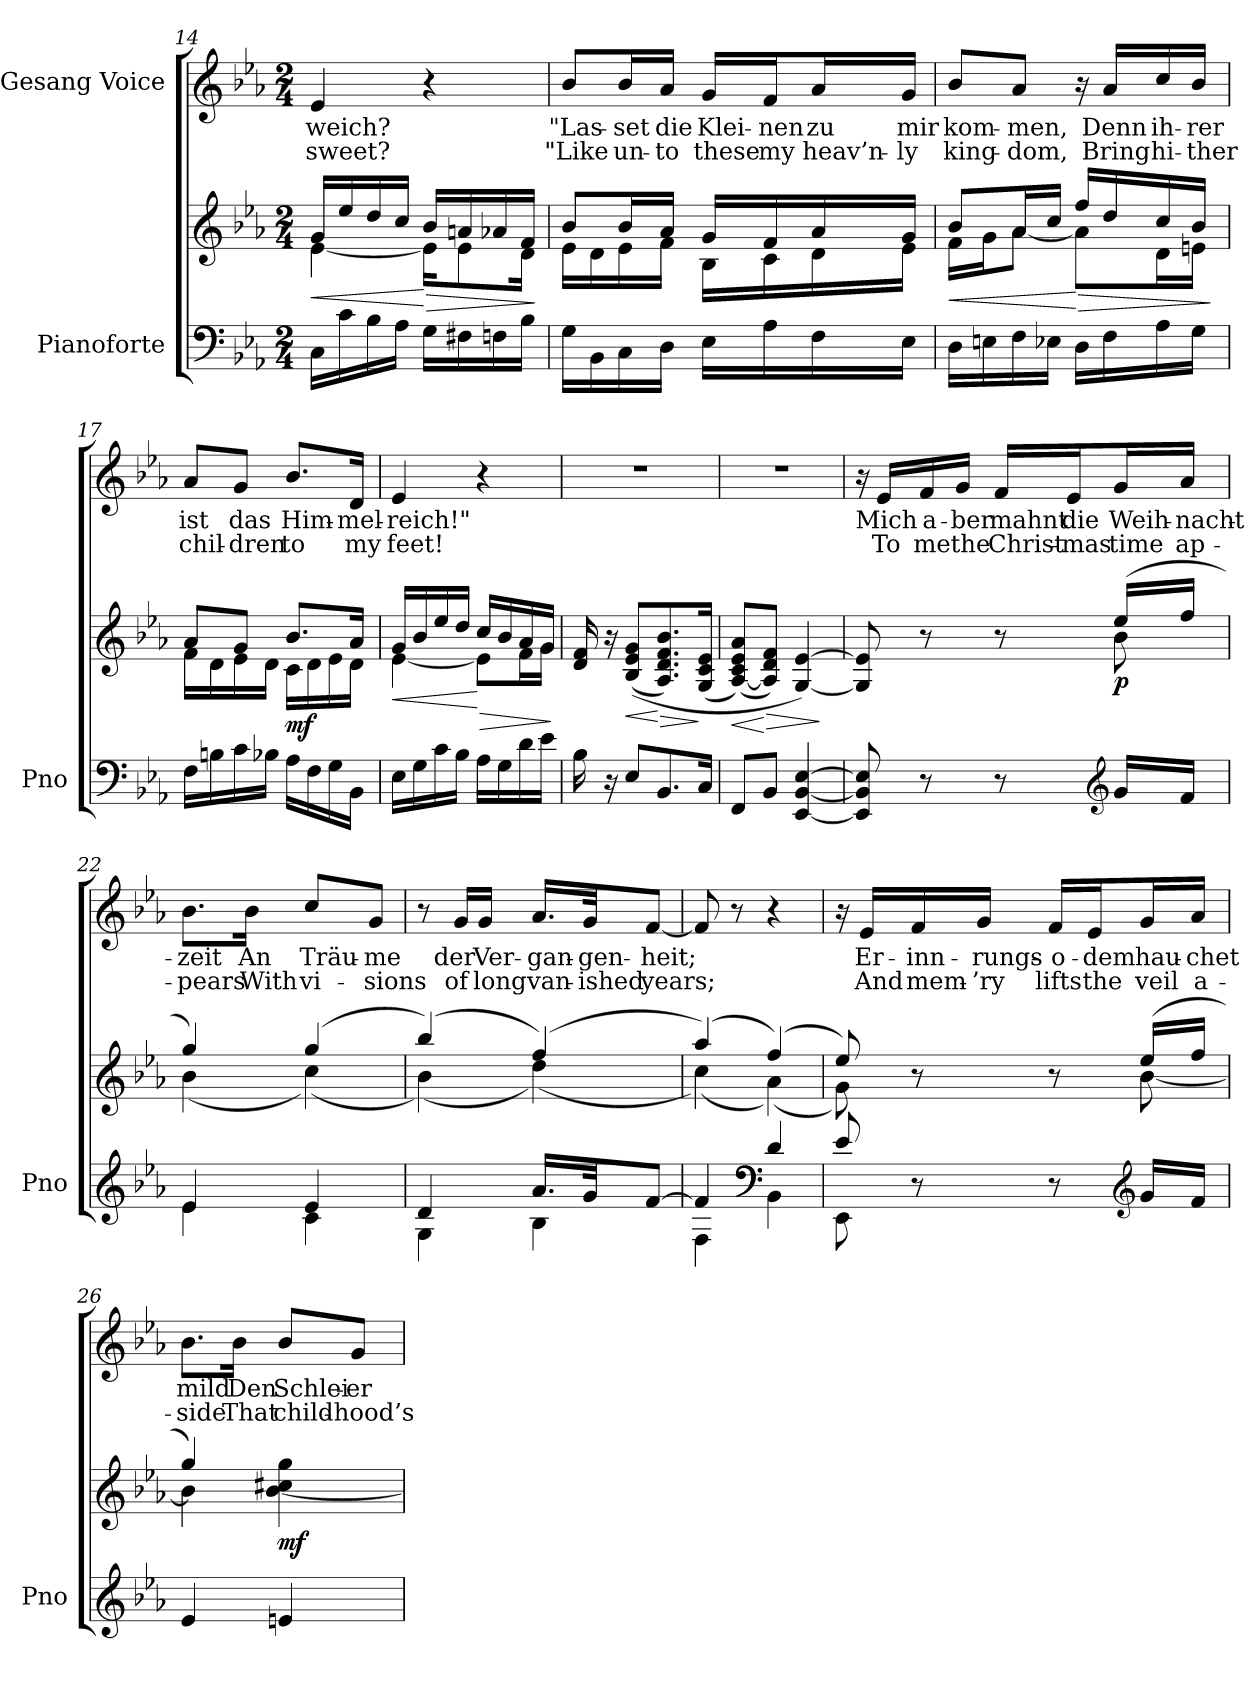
**kern	**kern	**dynam	**kern	**text	**text
*part2	*part2	*part2	*part1	*part1	*part1
*staff3	*staff2	*staff2/3	*staff1	*staff1	*staff1
*I"Pianoforte	*	*	*I"Gesang Voice	*	*
*I'Pno	*	*	*	*	*
*clefF4	*clefG2	*	*clefG2	*	*
*k[b-e-a-]	*k[b-e-a-]	*	*k[b-e-a-]	*	*
*M2/4	*M2/4	*	*M2/4	*	*
=14	=14	=14	=14	=14	=14
!	!	!LO:HP:b	!	!	!
*	*^	*	*	*	*
16C\LL	16g/LL	[4e-\	<	4e-/	weich?	sweet?
16c\	16ee-/	.	.	.	.	.
16B-\	16dd/	.	.	.	.	.
16A-\JJ	16cc/JJ	.	.	.	.	.
!	!	!	!LO:HP:n=1:b	!	!	!
16G\LL	16b-/LL	16e-\KL]	[ >	4r	.	.
16F#X\	16an/	8e-\	.	.	.	.
16Fn\	16a-X/	.	.	.	.	.
16B-\JJ	16f/JJ	16d\Jk	.	.	.	.
*	*v	*v	*	*	*	*
.	.	]	.	.	.
=15	=15	=15	=15	=15	=15
*	*^	*	*	*	*
16G\LL	8b-/L	16e-\LL	.	8b-/L	"Las-	"Like
16BB-\	.	16d\	.	.	.	.
16C\	16b-/L	16e-\	.	16b-/L	-set	un-
16D\JJ	16a-/JJ	16f\JJ	.	16a-/JJ	die	-to
16E-\LL	16g/LL	16B-\LL	.	16g/LL	Klei-	these
16A-\	16f/	16c\	.	16f/J	-nen	my
16F\	16a-/	16d\	.	16a-/L	zu	heav’n-
16E-\JJ	16g/JJ	16e-\JJ	.	16g/JJ	mir	-ly
=16	=16	=16	=16	=16	=16	=16
!	!	!	!LO:HP:b	!	!	!
16D\LL	8b-/L	16f\LL	<	8b-/L	kom-	king-
16En\	.	16g\J	.	.	.	.
16F\	16a-/L	[8a-\J	.	8a-/J	-men,	-dom,
16E-X\JJ	16cc/JJ	.	.	.	.	.
!	!	!	!LO:HP:n=1:b	!	!	!
16D\LL	16ff/LL	8a-\L]	[ >	16r	.	.
16F\	16dd/	.	.	16a-/LL	Denn	Bring
16A-\	16cc/	16d\L	.	16cc/	ih-	hi-
16G\JJ	16b-/JJ	16en\JJ	.	16b-/JJ	-rer	-ther
*	*v	*v	*	*	*	*
.	.	]	.	.	.
=17	=17	=17	=17	=17	=17
*	*^	*	*	*	*
16F\LL	8a-/L	16f\LL	.	8a-/L	ist	chil-
16Bn\	.	16d\	.	.	.	.
16c\	8g/J	16e-\	.	8g/J	das	-dren
16B-X\JJ	.	16d\JJ	.	.	.	.
!	!	!	!LO:DY:b	!	!	!
16A-\LL	8.b-/L	16c\LL	mf	8.b-/L	Him-	to
16F\	.	16d\	.	.	.	.
16G\	.	16e-\	.	.	.	.
16BB-\JJ	16a-/Jk	16d\JJ	.	16d/Jk	-mel-	my
=18	=18	=18	=18	=18	=18	=18
!	!	!	!LO:HP:b	!	!	!
16E-\LL	16g/LL	[4e-\	<	4e-/	-reich!"	feet!
16G\	16b-/	.	.	.	.	.
16c\	16ee-/	.	.	.	.	.
16B-\JJ	16dd/JJ	.	.	.	.	.
!	!	!	!LO:HP:n=1:b	!	!	!
16A-\LL	16cc/LL	8e-\L]	[ >	4r	.	.
16G\	16b-/	.	.	.	.	.
16d\	16a-/	16f\L	.	.	.	.
16e-\JJ	16g/JJ	16g\JJ	.	.	.	.
*	*v	*v	*	*	*	*
.	.	]	.	.	.
=19	=19	=19	=19	=19	=19
16B-\	16d/ 16f/	.	2r	.	.
16r	16r	.	.	.	.
!	!	!LO:HP:b	!	!	!
8E-/L	(>(8B-/ 8e-/ 8g/L	<	.	.	.
!	!	!LO:HP:n=1:b	!	!	!
8.BB-/	8.A-/ 8.d/ 8.f/ 8.b-/)	[ >	.	.	.
16C/Jk	(>16G/ 16c/ 16e-/Jk	]	.	.	.
=20	=20	=20	=20	=20	=20
!	!	!LO:HP:b	!	!	!
8FF/L	([8A-/ 8c/ 8e-/ 8a-/L)	<	2r	.	.
!	!	!LO:HP:n=1:b	!	!	!
8BB-/J	8A-/] 8d/ 8f/J)	[ >	.	.	.
[4EE-/ [4BB-/ [4E-/	[4G/ [4e-/)	.	.	.	.
.	.	]	.	.	.
=21	=21	=21	=21	=21	=21
*	*^	*	*	*	*
8EE-/] 8BB-/] 8E-/]	8G/] 8e-/]	4ryy	.	16r	.	.
.	.	.	.	16e-/LL	Mich	To
8r	8r	.	.	16f/	a-	me
.	.	.	.	16g/JJ	-ber	the
8r	8r	8ryy	.	16f/LL	mahnt	Christ-
.	.	.	.	16e-/J	die	-mas
*clefG2	*	*	*	*	*	*
!	!	!	!LO:DY:b	!	!	!
16g/LL	(16ee-/LL	8b-\	p	16g/L	Weih-	time
16f/JJ	16ff/JJ	.	.	16a-/JJ	-nacht-	ap-
=22	=22	=22	=22	=22	=22	=22
*^	*	*	*	*	*	*
4e-/	4e-\	4gg/)	(4b-\	.	8.b-\L	-zeit	-pears
.	.	.	.	.	16b-\Jk	An	With
4e-/	4c\	(4gg/	(4cc\)	.	8cc/L	Träu-	vi-
.	.	.	.	.	8g/J	-me	-sions
=23	=23	=23	=23	=23	=23	=23	=23
4d/	4G\	(4bb-/)	(4b-\)	.	8r	.	.
.	.	.	.	.	16g/LL	der	of
.	.	.	.	.	16g/JJ	Ver-	long
16.a-/LL	4B-\	(4ff/)	(4dd\)	.	16.a-/LL	-gan-	van-
32g/JK	.	.	.	.	32g/Jk	-gen-	-ished
[8f/J	.	.	.	.	[8f/J	-heit;	years;
=24	=24	=24	=24	=24	=24	=24	=24
4f/]	4F\	(4aa-/)	(4cc\)	.	8f/]	.	.
.	.	.	.	.	8r	.	.
*clefF4	*	*	*	*	*	*	*
4d/	4BB-\	(4ff/)	(4a-\)	.	4r	.	.
=25	=25	=25	=25	=25	=25	=25	=25
8e-/	8EE-\	8ee-/)	8g\)	.	16r	.	.
.	.	.	.	.	16e-/LL	Er-	And
8r	8ryy	8r	8ryy	.	16f/	-inn-	mem-
.	.	.	.	.	16g/JJ	-rungs-	-’ry
8r	4ryy	8r	8ryy	.	16f/LL	-o-	lifts
.	.	.	.	.	16e-/J	-dem	the
*clefG2	*	*	*	*	*	*	*
16g/LL	.	(16ee-/LL	[8b-\	.	16g/L	hau-	veil
16f/JJ	.	16ff/JJ	.	.	16a-/JJ	-chet	a-
*v	*v	*	*	*	*	*	*
=26	=26	=26	=26	=26	=26	=26
4e-/	4gg/)	4b-\]	.	8.b-\L	mild	-side
.	.	.	.	16b-\Jk	Den	That
!	!	!	!LO:DY:b	!	!	!
4en/	[4b-\ 4cc#X\ 4gg\	4ryy	mf	8b-/L	Schlei-	child-
.	.	.	.	8g/J	-er	-hood’s
*	*v	*v	*	*	*	*
=	=	=	=	=	=
*-	*-	*-	*-	*-	*-
